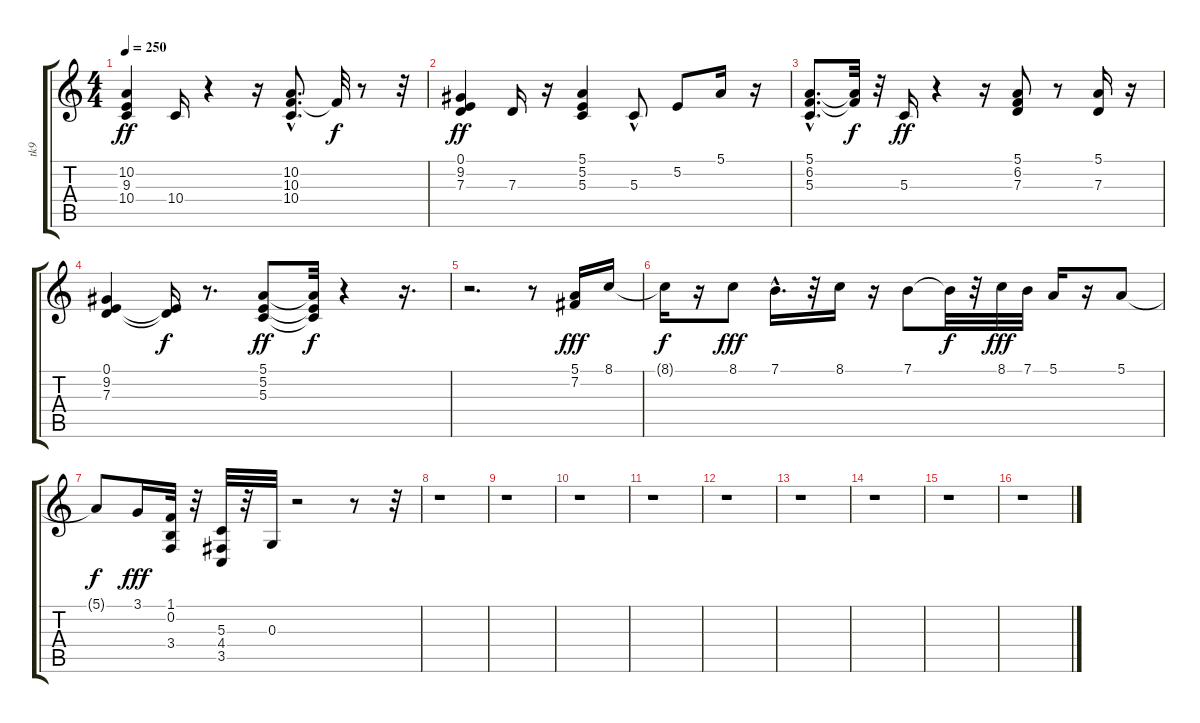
\track ("tk9" "tk9") {instrument accordion}
\staff {score tabs}
\tuning (E4 B3 G3 D3 A2 E2) {hide}
\ts (4 4)
\tempo 250
\clef g2
\ks c
(10.2 9.3 10.4).4{dy ff} 10.4.16 r.4 r.16 (10.2{hac} 10.3{hac} 10.4).8{d} 10.3{t}.32{dy f} r.8 r.32 |
(0.1 9.2 7.3).4{dy ff} 7.3.16 r.16 (5.1 5.2 5.3).4 5.3{hac}.8 5.2.8 5.1.16 r.16 |
(5.1{hac} 6.2{hac} 5.3).8{d} (5.1{t} 6.2{t}).32{dy f} r.32 5.3.16{dy ff} r.4 r.16 (5.1 6.2 7.3).8 r.8 (5.1 7.3).16 r.16 |
(0.1 9.2 7.3).4 (0.1{t} 7.3{t}).16{dy f} r.8{d} (5.1 5.2 5.3).8{dy ff} (5.1{t} 5.2{t} 5.3{t}).32{dy f} r.4 r.16{d} |
r.2{d} r.8 (5.1 7.2).16{dy fff} 8.1.16 |
8.1{t}.16{dy f} r.16 8.1.8{dy fff} 7.1{hac}.16{d} r.32 8.1.16 r.16 7.1.8 7.1{t}.32{dy f} r.32 8.1.32{dy fff} 7.1.32 5.1.16 r.16 5.1.8 |
5.1{t}.8{dy f} 3.1.16{dy fff} (1.1 0.2 3.4).32 r.32 (5.3 4.4 3.5).32 r.32 0.3.32 r.2 r.8 r.32 |
r.1 |
r.1 |
r.1 |
r.1 |
r.1 |
r.1 |
r.1 |
r.1 |
r.1
